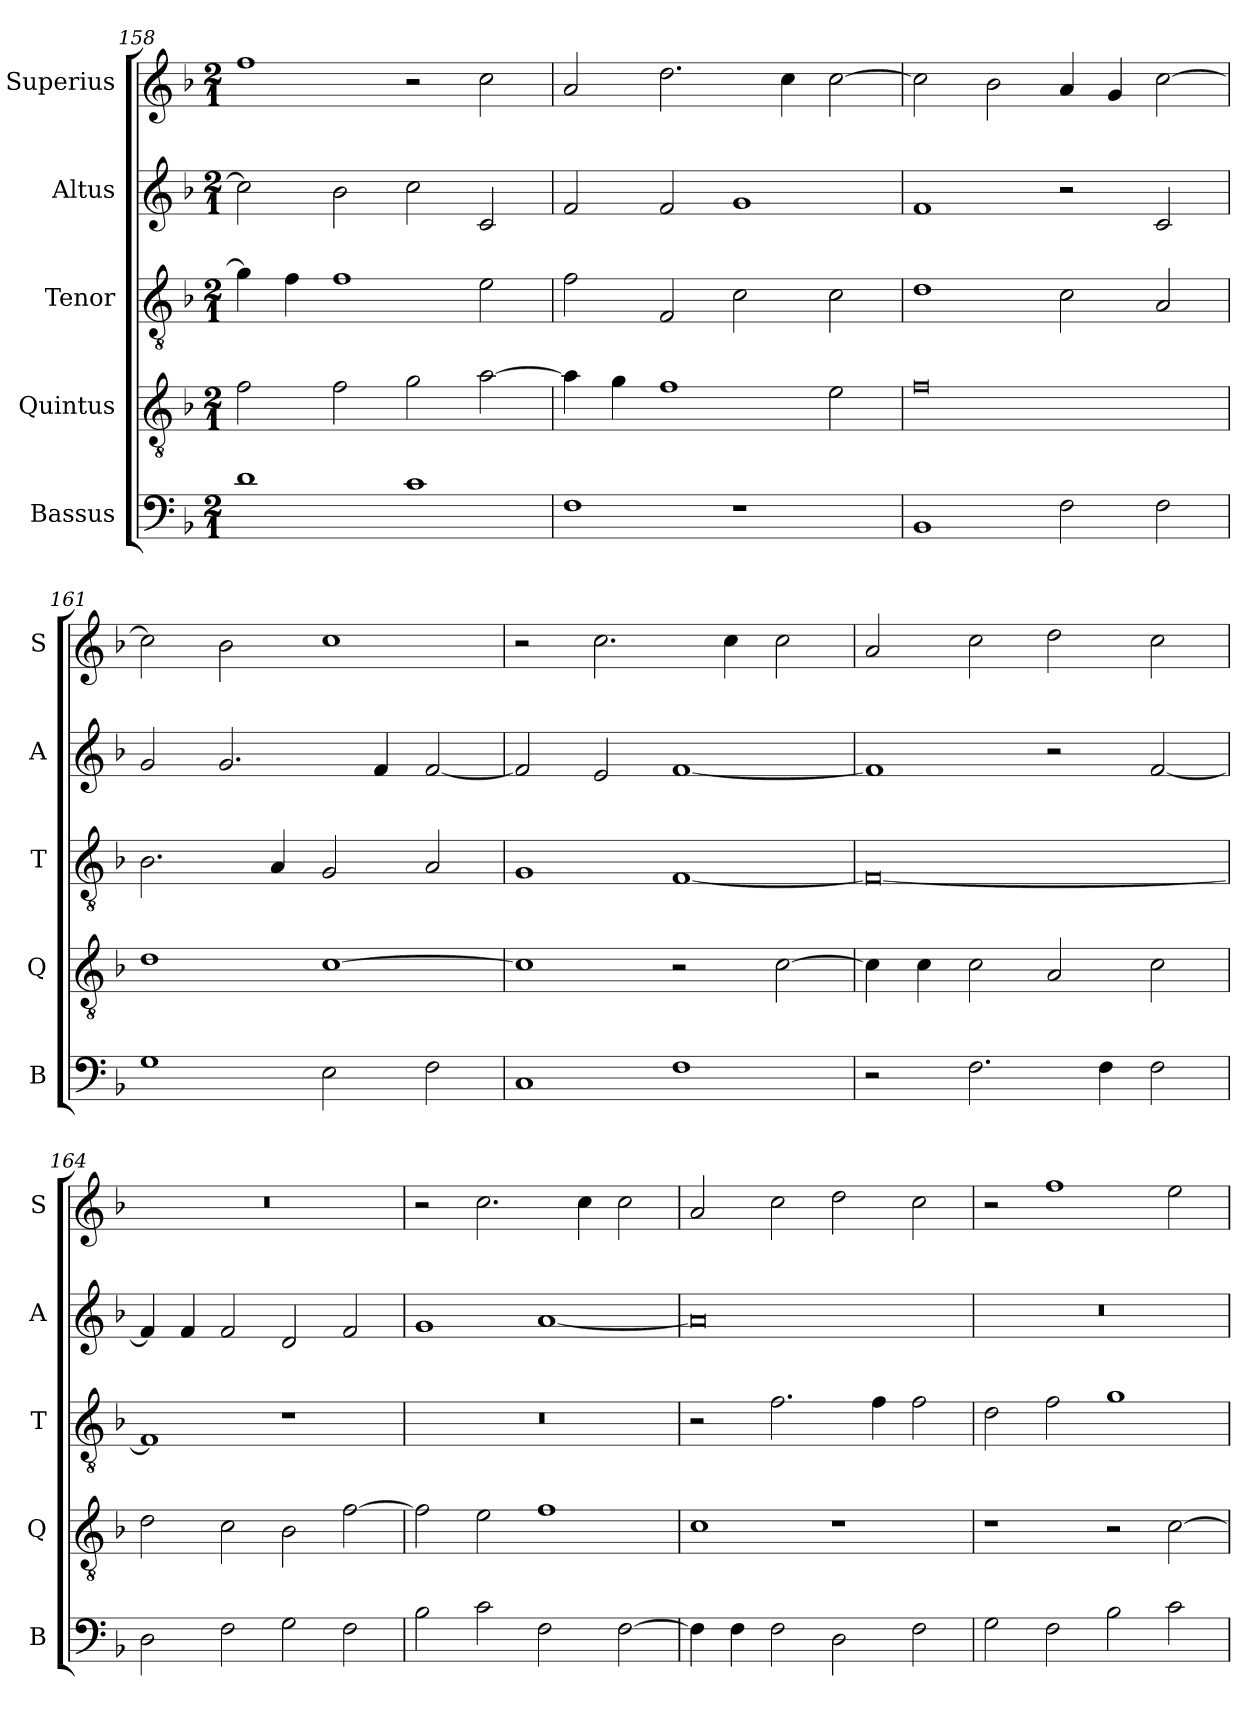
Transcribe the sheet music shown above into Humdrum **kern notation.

**kern	**kern	**kern	**kern	**kern
*part5	*part4	*part3	*part2	*part1
*staff5	*staff4	*staff3	*staff2	*staff1
*I"Bassus	*I"Quintus	*I"Tenor	*I"Altus	*I"Superius
*I'B	*I'Q	*I'T	*I'A	*I'S
*clefF4	*clefGv2	*clefGv2	*clefG2	*clefG2
*k[b-]	*k[b-]	*k[b-]	*k[b-]	*k[b-]
*M2/1	*M2/1	*M2/1	*M2/1	*M2/1
=158	=158	=158	=158	=158
1d	2f	4g]	2cc]	1ff
.	.	4f	.	.
.	2f	1f	2b-	.
1c	2g	.	2cc	2r
.	[2a	2e	2c	2cc
=159	=159	=159	=159	=159
1F	4a]	2f	2f	2a
.	4g	.	.	.
.	1f	2F	2f	2.dd
1r	.	2c	1g	.
.	.	.	.	4cc
.	2e	2c	.	[2cc
=160	=160	=160	=160	=160
1BB-	0f	1d	1f	2cc]
.	.	.	.	2b-
2F	.	2c	2r	4a
.	.	.	.	4g
2F	.	2A	2c	[2cc
=161	=161	=161	=161	=161
1G	1d	2.B-	2g	2cc]
.	.	.	2.g	2b-
.	.	4A	.	.
2E	[1c	2G	.	1cc
.	.	.	4f	.
2F	.	2A	[2f	.
=162	=162	=162	=162	=162
1C	1c]	1G	2f]	2r
.	.	.	2e	2.cc
1F	2r	[1F	[1f	.
.	.	.	.	4cc
.	[2c	.	.	2cc
=163	=163	=163	=163	=163
2r	4c]	0F_	1f]	2a
.	4c	.	.	.
2.F	2c	.	.	2cc
.	2A	.	2r	2dd
4F	.	.	.	.
2F	2c	.	[2f	2cc
=164	=164	=164	=164	=164
2D	2d	1F]	4f]	0r
.	.	.	4f	.
2F	2c	.	2f	.
2G	2B-	1r	2d	.
2F	[2f	.	2f	.
=165	=165	=165	=165	=165
2B-	2f]	0r	1g	2r
2c	2e	.	.	2.cc
2F	1f	.	[1a	.
.	.	.	.	4cc
[2F	.	.	.	2cc
=166	=166	=166	=166	=166
4F]	1c	2r	0a]	2a
4F	.	.	.	.
2F	.	2.f	.	2cc
2D	1r	.	.	2dd
.	.	4f	.	.
2F	.	2f	.	2cc
=167	=167	=167	=167	=167
2G	1r	2d	0r	2r
2F	.	2f	.	1ff
2B-	2r	1g	.	.
2c	[2c	.	.	2ee
=	=	=	=	=
*-	*-	*-	*-	*-
